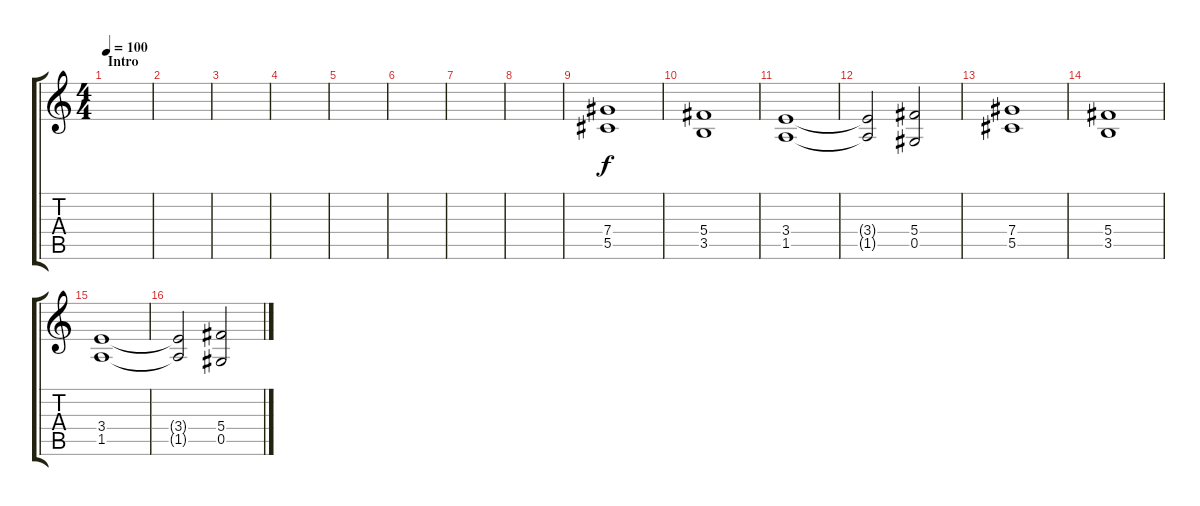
\track "" {instrument distortionguitar}
\staff {score tabs}
\tuning (Eb4 Bb3 Gb3 Db3 Ab2 Eb2) {hide}
\ts (4 4)
\section ("" "Intro")
\tempo 100
\clef g2
\ks c
|
|
|
|
|
|
|
|
(7.4 5.5).1 |
(5.4 3.5).1 |
(3.4 1.5).1 |
(3.4{t} 1.5{t}).2 (5.4 0.5).2 |
(7.4 5.5).1 |
(5.4 3.5).1 |
(3.4 1.5).1 |
(3.4{t} 1.5{t}).2 (5.4 0.5).2
